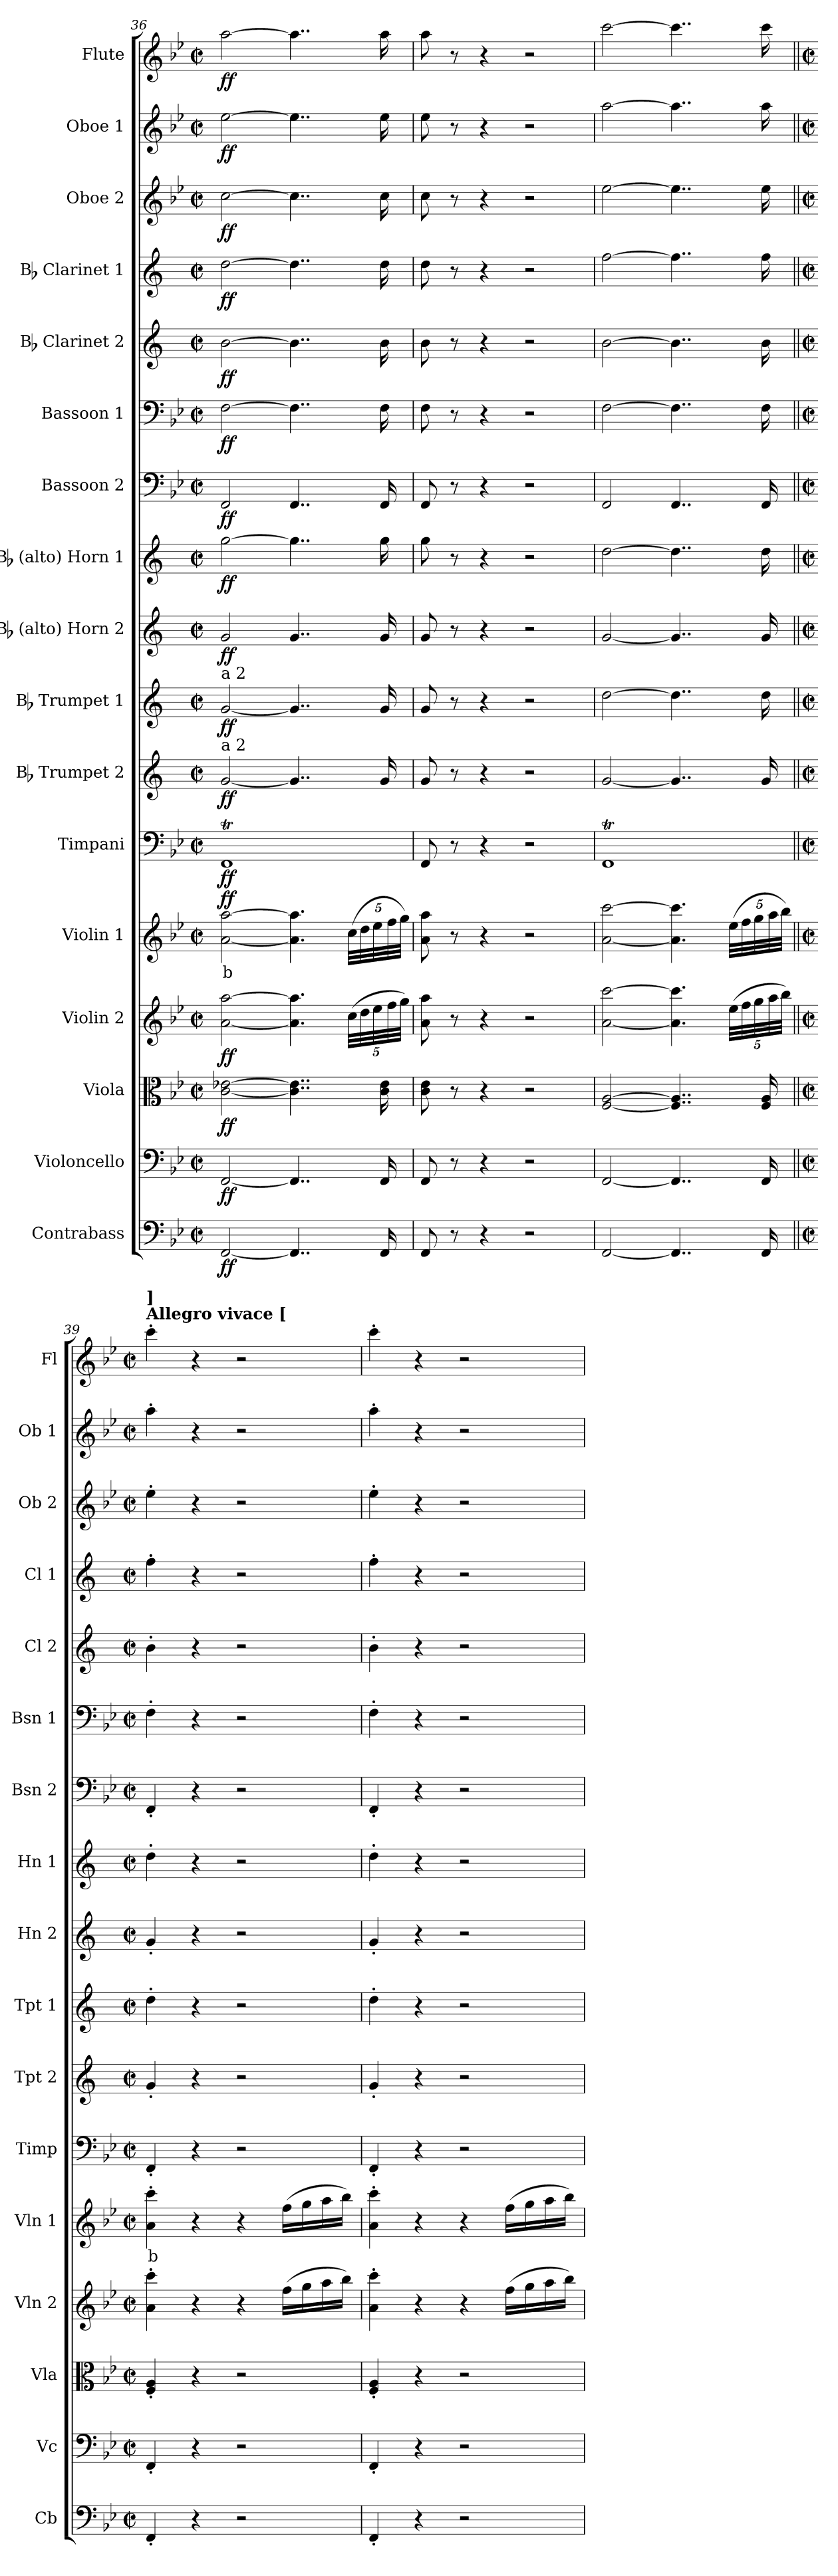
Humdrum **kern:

**kern	**dynam	**kern	**dynam	**kern	**dynam	**kern	**dynam	**kern	**text	**dynam	**kern	**dynam	**kern	**dynam	**kern	**dynam	**kern	**dynam	**kern	**dynam	**kern	**dynam	**kern	**dynam	**kern	**dynam	**kern	**dynam	**kern	**dynam	**kern	**dynam	**kern	**dynam
*part17	*part17	*part16	*part16	*part15	*part15	*part14	*part14	*part13	*part13	*part13	*part12	*part12	*part11	*part11	*part10	*part10	*part9	*part9	*part8	*part8	*part7	*part7	*part6	*part6	*part5	*part5	*part4	*part4	*part3	*part3	*part2	*part2	*part1	*part1
*staff17	*staff17	*staff16	*staff16	*staff15	*staff15	*staff14	*staff14	*staff13	*staff13	*staff13	*staff12	*staff12	*staff11	*staff11	*staff10	*staff10	*staff9	*staff9	*staff8	*staff8	*staff7	*staff7	*staff6	*staff6	*staff5	*staff5	*staff4	*staff4	*staff3	*staff3	*staff2	*staff2	*staff1	*staff1
*I"Contrabass	*	*I"Violoncello	*	*I"Viola	*	*I"Violin 2	*	*I"Violin 1	*	*	*I"Timpani	*	*I"Bb Trumpet 2	*	*I"Bb Trumpet 1	*	*I"Bb (alto) Horn 2	*	*I"Bb (alto) Horn 1	*	*I"Bassoon 2	*	*I"Bassoon 1	*	*I"Bb Clarinet 2	*	*I"Bb Clarinet 1	*	*I"Oboe 2	*	*I"Oboe 1	*	*I"Flute	*
*I'Cb	*	*I'Vc	*	*I'Vla	*	*I'Vln 2	*	*I'Vln 1	*	*	*I'Timp	*	*I'Tpt 2	*	*I'Tpt 1	*	*I'Hn 2	*	*I'Hn 1	*	*I'Bsn 2	*	*I'Bsn 1	*	*I'Cl 2	*	*I'Cl 1	*	*I'Ob 2	*	*I'Ob 1	*	*I'Fl	*
*clefF4	*	*clefF4	*	*clefC3	*	*clefG2	*	*clefG2	*	*	*clefF4	*	*clefG2	*	*clefG2	*	*clefG2	*	*clefG2	*	*clefF4	*	*clefF4	*	*clefG2	*	*clefG2	*	*clefG2	*	*clefG2	*	*clefG2	*
*ITrd7c12	*	*	*	*	*	*	*	*	*	*	*	*	*ITrd1c2	*	*ITrd1c2	*	*ITrd1c2	*	*ITrd1c2	*	*	*	*	*	*ITrd1c2	*	*ITrd1c2	*	*	*	*	*	*	*
*k[b-e-]	*	*k[b-e-]	*	*k[b-e-]	*	*k[b-e-]	*	*k[b-e-]	*	*	*k[b-e-]	*	*k[b-e-]	*	*k[b-e-]	*	*k[b-e-]	*	*k[b-e-]	*	*k[b-e-]	*	*k[b-e-]	*	*k[b-e-]	*	*k[b-e-]	*	*k[b-e-]	*	*k[b-e-]	*	*k[b-e-]	*
*M2/2	*	*M2/2	*	*M2/2	*	*M2/2	*	*M2/2	*	*	*M2/2	*	*M2/2	*	*M2/2	*	*M2/2	*	*M2/2	*	*M2/2	*	*M2/2	*	*M2/2	*	*M2/2	*	*M2/2	*	*M2/2	*	*M2/2	*
*met(c|)	*	*met(c|)	*	*met(c|)	*	*met(c|)	*	*met(c|)	*	*	*met(c|)	*	*met(c|)	*	*met(c|)	*	*met(c|)	*	*met(c|)	*	*met(c|)	*	*met(c|)	*	*met(c|)	*	*met(c|)	*	*met(c|)	*	*met(c|)	*	*met(c|)	*
=36	=36	=36	=36	=36	=36	=36	=36	=36	=36	=36	=36	=36	=36	=36	=36	=36	=36	=36	=36	=36	=36	=36	=36	=36	=36	=36	=36	=36	=36	=36	=36	=36	=36	=36
!	!	!	!	!	!	!	!	!	!	!	!	!	!	!	!LO:TX:a:t=a 2	!	!	!	!	!	!	!	!	!	!	!	!	!	!	!	!	!	!	!
!	!	!	!	!	!	!	!	!	!	!	!	!	!LO:TX:a:t=a 2	!	!	!	!	!	!	!	!	!	!	!	!	!	!	!	!	!	!	!	!	!
!	!LO:DY:b	!	!LO:DY:b	!	!LO:DY:b	!	!LO:DY:b	!	!LO:LY:b:color=#FF0000	!LO:DY:b	!	!LO:DY:b	!	!LO:DY:b	!	!LO:DY:b	!	!LO:DY:b	!	!LO:DY:b	!	!LO:DY:b	!	!LO:DY:b	!	!LO:DY:b	!	!LO:DY:b	!	!LO:DY:b	!	!LO:DY:b	!	!LO:DY:b
[2FFF/	ff	[2FF/	ff	[2c\ [2e-X\	ff	[2a\ [2aa\	ff	[2a\ [2aa\	b	ff	1FFT	ff	[2f/	ff	[2f/	ff	2f/	ff	[2ff\	ff	2FF/	ff	[2F\	ff	[2a\	ff	[2cc\	ff	[2cc\	ff	[2ee-\	ff	[2aa\	ff
4..FFF/]	.	4..FF/]	.	4..c\] 4..e-\]	.	4.a\] 4.aa\]	.	4.a\] 4.aa\]	.	.	.	.	4..f/]	.	4..f/]	.	4..f/	.	4..ff\]	.	4..FF/	.	4..F\]	.	4..a\]	.	4..cc\]	.	4..cc\]	.	4..ee-\]	.	4..aa\]	.
*	*	*	*	*	*	*Xbrackettup	*	*Xbrackettup	*	*	*	*	*	*	*	*	*	*	*	*	*	*	*	*	*	*	*	*	*	*	*	*	*	*
.	.	.	.	.	.	(40cc\LLL	.	(40cc\LLL	.	.	.	.	.	.	.	.	.	.	.	.	.	.	.	.	.	.	.	.	.	.	.	.	.	.
.	.	.	.	.	.	40dd\	.	40dd\	.	.	.	.	.	.	.	.	.	.	.	.	.	.	.	.	.	.	.	.	.	.	.	.	.	.
.	.	.	.	.	.	40ee-\	.	40ee-\	.	.	.	.	.	.	.	.	.	.	.	.	.	.	.	.	.	.	.	.	.	.	.	.	.	.
16FFF/	.	16FF/	.	16c\ 16e-\	.	.	.	.	.	.	.	.	16f/	.	16f/	.	16f/	.	16ff\	.	16FF/	.	16F\	.	16a\	.	16cc\	.	16cc\	.	16ee-\	.	16aa\	.
.	.	.	.	.	.	40ff\	.	40ff\	.	.	.	.	.	.	.	.	.	.	.	.	.	.	.	.	.	.	.	.	.	.	.	.	.	.
.	.	.	.	.	.	40gg\JJJ)	.	40gg\JJJ)	.	.	.	.	.	.	.	.	.	.	.	.	.	.	.	.	.	.	.	.	.	.	.	.	.	.
=37	=37	=37	=37	=37	=37	=37	=37	=37	=37	=37	=37	=37	=37	=37	=37	=37	=37	=37	=37	=37	=37	=37	=37	=37	=37	=37	=37	=37	=37	=37	=37	=37	=37	=37
8FFF/	.	8FF/	.	8c\ 8e-\	.	8a\ 8aa\	.	8a\ 8aa\	.	.	8FF/	.	8f/	.	8f/	.	8f/	.	8ff\	.	8FF/	.	8F\	.	8a\	.	8cc\	.	8cc\	.	8ee-\	.	8aa\	.
8r	.	8r	.	8r	.	8r	.	8r	.	.	8r	.	8r	.	8r	.	8r	.	8r	.	8r	.	8r	.	8r	.	8r	.	8r	.	8r	.	8r	.
4r	.	4r	.	4r	.	4r	.	4r	.	.	4r	.	4r	.	4r	.	4r	.	4r	.	4r	.	4r	.	4r	.	4r	.	4r	.	4r	.	4r	.
2r	.	2r	.	2r	.	2r	.	2r	.	.	2r	.	2r	.	2r	.	2r	.	2r	.	2r	.	2r	.	2r	.	2r	.	2r	.	2r	.	2r	.
=38	=38	=38	=38	=38	=38	=38	=38	=38	=38	=38	=38	=38	=38	=38	=38	=38	=38	=38	=38	=38	=38	=38	=38	=38	=38	=38	=38	=38	=38	=38	=38	=38	=38	=38
[2FFF/	.	[2FF/	.	[2F/ [2A/	.	[2a\ [2ccc\	.	[2a\ [2ccc\	.	.	1FFT	.	[2f/	.	[2cc\	.	[2f/	.	[2cc\	.	2FF/	.	[2F\	.	[2a\	.	[2ee-\	.	[2ee-\	.	[2aa\	.	[2ccc\	.
4..FFF/]	.	4..FF/]	.	4..F/] 4..A/]	.	4.a\] 4.ccc\]	.	4.a\] 4.ccc\]	.	.	.	.	4..f/]	.	4..cc\]	.	4..f/]	.	4..cc\]	.	4..FF/	.	4..F\]	.	4..a\]	.	4..ee-\]	.	4..ee-\]	.	4..aa\]	.	4..ccc\]	.
.	.	.	.	.	.	(40ee-\LLL	.	(40ee-\LLL	.	.	.	.	.	.	.	.	.	.	.	.	.	.	.	.	.	.	.	.	.	.	.	.	.	.
.	.	.	.	.	.	40ff\	.	40ff\	.	.	.	.	.	.	.	.	.	.	.	.	.	.	.	.	.	.	.	.	.	.	.	.	.	.
.	.	.	.	.	.	40gg\	.	40gg\	.	.	.	.	.	.	.	.	.	.	.	.	.	.	.	.	.	.	.	.	.	.	.	.	.	.
16FFF/	.	16FF/	.	16F/ 16A/	.	.	.	.	.	.	.	.	16f/	.	16cc\	.	16f/	.	16cc\	.	16FF/	.	16F\	.	16a\	.	16ee-\	.	16ee-\	.	16aa\	.	16ccc\	.
.	.	.	.	.	.	40aa\	.	40aa\	.	.	.	.	.	.	.	.	.	.	.	.	.	.	.	.	.	.	.	.	.	.	.	.	.	.
.	.	.	.	.	.	40bb-\JJJ)	.	40bb-\JJJ)	.	.	.	.	.	.	.	.	.	.	.	.	.	.	.	.	.	.	.	.	.	.	.	.	.	.
!!LO:PB:g=z
=39||	=39||	=39||	=39||	=39||	=39||	=39||	=39||	=39||	=39||	=39||	=39||	=39||	=39||	=39||	=39||	=39||	=39||	=39||	=39||	=39||	=39||	=39||	=39||	=39||	=39||	=39||	=39||	=39||	=39||	=39||	=39||	=39||	=39||	=39||
*M2/2	*	*M2/2	*	*M2/2	*	*M2/2	*	*M2/2	*	*	*M2/2	*	*M2/2	*	*M2/2	*	*M2/2	*	*M2/2	*	*M2/2	*	*M2/2	*	*M2/2	*	*M2/2	*	*M2/2	*	*M2/2	*	*M2/2	*
*met(c|)	*	*met(c|)	*	*met(c|)	*	*met(c|)	*	*met(c|)	*	*	*met(c|)	*	*met(c|)	*	*met(c|)	*	*met(c|)	*	*met(c|)	*	*met(c|)	*	*met(c|)	*	*met(c|)	*	*met(c|)	*	*met(c|)	*	*met(c|)	*	*met(c|)	*
*	*	*	*	*	*	*	*	*	*	*	*	*	*	*	*	*	*	*	*	*	*	*	*	*	*	*	*	*	*	*	*	*	*MM160	*
!	!	!	!	!	!	!	!	!	!	!	!	!	!	!	!	!	!	!	!	!	!	!	!	!	!	!	!	!	!	!	!	!	!LO:TX:a:B:t=Allegro vivace [	!
!	!	!	!	!	!	!	!	!	!	!	!	!	!	!	!	!	!	!	!	!	!	!	!	!	!	!	!	!	!	!	!	!	!LO:TX:a:B:t=]	!
!	!LO:DY:b	!	!	!	!	!	!	!	!LO:LY:b:color=#FF0000	!	!	!	!	!	!	!	!	!	!	!	!	!	!	!	!	!	!	!	!	!	!	!	!	!
!	!LO:DY:n=1:b	!	!LO:DY:b	!	!	!	!	!	!	!	!	!	!	!	!	!	!	!	!	!	!	!	!	!	!	!	!	!	!	!	!	!	!	!
!	!	!	!LO:DY:n=1:b	!	!LO:DY:b	!	!	!	!	!	!	!	!	!	!	!	!	!	!	!	!	!	!	!	!	!	!	!	!	!	!	!	!	!
!	!	!	!	!	!LO:DY:n=1:b	!	!LO:DY:b	!	!	!	!	!	!	!	!	!	!	!	!	!	!	!	!	!	!	!	!	!	!	!	!	!	!	!
!	!	!	!	!	!	!	!LO:DY:n=1:b	!	!	!LO:DY:b	!	!	!	!	!	!	!	!	!	!	!	!	!	!	!	!	!	!	!	!	!	!	!	!
!	!	!	!	!	!	!	!	!	!	!LO:DY:n=1:b	!	!LO:DY:b	!	!	!	!	!	!	!	!	!	!	!	!	!	!	!	!	!	!	!	!	!	!
!	!	!	!	!	!	!	!	!	!	!	!	!LO:DY:n=1:b	!	!LO:DY:b	!	!	!	!	!	!	!	!	!	!	!	!	!	!	!	!	!	!	!	!
!	!	!	!	!	!	!	!	!	!	!	!	!	!	!LO:DY:n=1:b	!	!LO:DY:b	!	!	!	!	!	!	!	!	!	!	!	!	!	!	!	!	!	!
!	!	!	!	!	!	!	!	!	!	!	!	!	!	!	!	!LO:DY:n=1:b	!	!LO:DY:b	!	!	!	!	!	!	!	!	!	!	!	!	!	!	!	!
!	!	!	!	!	!	!	!	!	!	!	!	!	!	!	!	!	!	!LO:DY:n=1:b	!	!LO:DY:b	!	!	!	!	!	!	!	!	!	!	!	!	!	!
!	!	!	!	!	!	!	!	!	!	!	!	!	!	!	!	!	!	!	!	!LO:DY:n=1:b	!	!LO:DY:b	!	!	!	!	!	!	!	!	!	!	!	!
!	!	!	!	!	!	!	!	!	!	!	!	!	!	!	!	!	!	!	!	!	!	!LO:DY:n=1:b	!	!LO:DY:b	!	!	!	!	!	!	!	!	!	!
!	!	!	!	!	!	!	!	!	!	!	!	!	!	!	!	!	!	!	!	!	!	!	!	!LO:DY:n=1:b	!	!LO:DY:b	!	!	!	!	!	!	!	!
!	!	!	!	!	!	!	!	!	!	!	!	!	!	!	!	!	!	!	!	!	!	!	!	!	!	!LO:DY:n=1:b	!	!LO:DY:b	!	!	!	!	!	!
!	!	!	!	!	!	!	!	!	!	!	!	!	!	!	!	!	!	!	!	!	!	!	!	!	!	!	!	!LO:DY:n=1:b	!	!LO:DY:b	!	!	!	!
!	!	!	!	!	!	!	!	!	!	!	!	!	!	!	!	!	!	!	!	!	!	!	!	!	!	!	!	!	!	!LO:DY:n=1:b	!	!LO:DY:b	!	!
!	!	!	!	!	!	!	!	!	!	!	!	!	!	!	!	!	!	!	!	!	!	!	!	!	!	!	!	!	!	!	!	!LO:DY:n=1:b	!	!LO:DY:b
!	!	!	!	!	!	!	!	!	!	!	!	!	!	!	!	!	!	!	!	!	!	!	!	!	!	!	!	!	!	!	!	!	!	!LO:DY:n=1:b
4FFF'/	ff other-dynamics	4FF'/	ff other-dynamics	4F/' 4A/'	ff other-dynamics	4a\' 4ccc\'	ff other-dynamics	4a\' 4ccc\'	b	ff other-dynamics	4FF'/	ff other-dynamics	4f'/	ff other-dynamics	4cc'\	ff other-dynamics	4f'/	ff other-dynamics	4cc'\	ff other-dynamics	4FF'/	ff other-dynamics	4F'\	ff other-dynamics	4a'\	ff other-dynamics	4ee-'\	ff other-dynamics	4ee-'\	ff other-dynamics	4aa'\	ff other-dynamics	4ccc'\	ff other-dynamics
4r	.	4r	.	4r	.	4r	.	4r	.	.	4r	.	4r	.	4r	.	4r	.	4r	.	4r	.	4r	.	4r	.	4r	.	4r	.	4r	.	4r	.
2r	.	2r	.	2r	.	4r	.	4r	.	.	2r	.	2r	.	2r	.	2r	.	2r	.	2r	.	2r	.	2r	.	2r	.	2r	.	2r	.	2r	.
.	.	.	.	.	.	(16ff\LL	.	(16ff\LL	.	.	.	.	.	.	.	.	.	.	.	.	.	.	.	.	.	.	.	.	.	.	.	.	.	.
.	.	.	.	.	.	16gg\	.	16gg\	.	.	.	.	.	.	.	.	.	.	.	.	.	.	.	.	.	.	.	.	.	.	.	.	.	.
.	.	.	.	.	.	16aa\	.	16aa\	.	.	.	.	.	.	.	.	.	.	.	.	.	.	.	.	.	.	.	.	.	.	.	.	.	.
.	.	.	.	.	.	16bb-\JJ)	.	16bb-\JJ)	.	.	.	.	.	.	.	.	.	.	.	.	.	.	.	.	.	.	.	.	.	.	.	.	.	.
=40	=40	=40	=40	=40	=40	=40	=40	=40	=40	=40	=40	=40	=40	=40	=40	=40	=40	=40	=40	=40	=40	=40	=40	=40	=40	=40	=40	=40	=40	=40	=40	=40	=40	=40
4FFF'/	.	4FF'/	.	4F/' 4A/'	.	4a\' 4ccc\'	.	4a\' 4ccc\'	.	.	4FF'/	.	4f'/	.	4cc'\	.	4f'/	.	4cc'\	.	4FF'/	.	4F'\	.	4a'\	.	4ee-'\	.	4ee-'\	.	4aa'\	.	4ccc'\	.
4r	.	4r	.	4r	.	4r	.	4r	.	.	4r	.	4r	.	4r	.	4r	.	4r	.	4r	.	4r	.	4r	.	4r	.	4r	.	4r	.	4r	.
2r	.	2r	.	2r	.	4r	.	4r	.	.	2r	.	2r	.	2r	.	2r	.	2r	.	2r	.	2r	.	2r	.	2r	.	2r	.	2r	.	2r	.
.	.	.	.	.	.	(16ff\LL	.	(16ff\LL	.	.	.	.	.	.	.	.	.	.	.	.	.	.	.	.	.	.	.	.	.	.	.	.	.	.
.	.	.	.	.	.	16gg\	.	16gg\	.	.	.	.	.	.	.	.	.	.	.	.	.	.	.	.	.	.	.	.	.	.	.	.	.	.
.	.	.	.	.	.	16aa\	.	16aa\	.	.	.	.	.	.	.	.	.	.	.	.	.	.	.	.	.	.	.	.	.	.	.	.	.	.
.	.	.	.	.	.	16bb-\JJ)	.	16bb-\JJ)	.	.	.	.	.	.	.	.	.	.	.	.	.	.	.	.	.	.	.	.	.	.	.	.	.	.
=	=	=	=	=	=	=	=	=	=	=	=	=	=	=	=	=	=	=	=	=	=	=	=	=	=	=	=	=	=	=	=	=	=	=
*-	*-	*-	*-	*-	*-	*-	*-	*-	*-	*-	*-	*-	*-	*-	*-	*-	*-	*-	*-	*-	*-	*-	*-	*-	*-	*-	*-	*-	*-	*-	*-	*-	*-	*-
